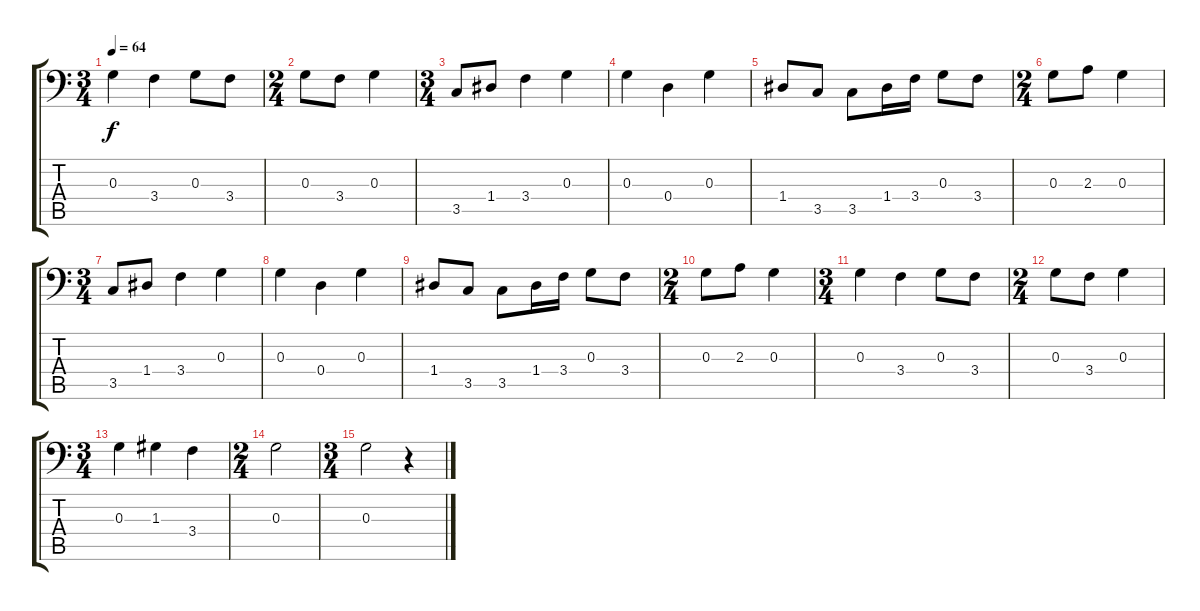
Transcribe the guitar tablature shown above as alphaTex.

\track "" {instrument fretlessbass}
\staff {score tabs}
\tuning (E3 B2 G2 D2 A1 E1) {hide}
\ts (3 4)
\tempo 64
\clef f4
\ks c
0.3.4{dy f} 3.4.4 0.3.8 3.4.8 |
\ts (2 4)
0.3.8 3.4.8 0.3.4 |
\ts (3 4)
3.5.8 1.4.8 3.4.4 0.3.4 |
0.3.4 0.4.4 0.3.4 |
1.4.8 3.5.8 3.5.8 1.4.16 3.4.16 0.3.8 3.4.8 |
\ts (2 4)
0.3.8 2.3.8 0.3.4 |
\ts (3 4)
3.5.8 1.4.8 3.4.4 0.3.4 |
0.3.4 0.4.4 0.3.4 |
1.4.8 3.5.8 3.5.8 1.4.16 3.4.16 0.3.8 3.4.8 |
\ts (2 4)
0.3.8 2.3.8 0.3.4 |
\ts (3 4)
0.3.4 3.4.4 0.3.8 3.4.8 |
\ts (2 4)
0.3.8 3.4.8 0.3.4 |
\ts (3 4)
0.3.4 1.3.4 3.4.4 |
\ts (2 4)
0.3.2 |
\ts (3 4)
0.3.2 r.4
